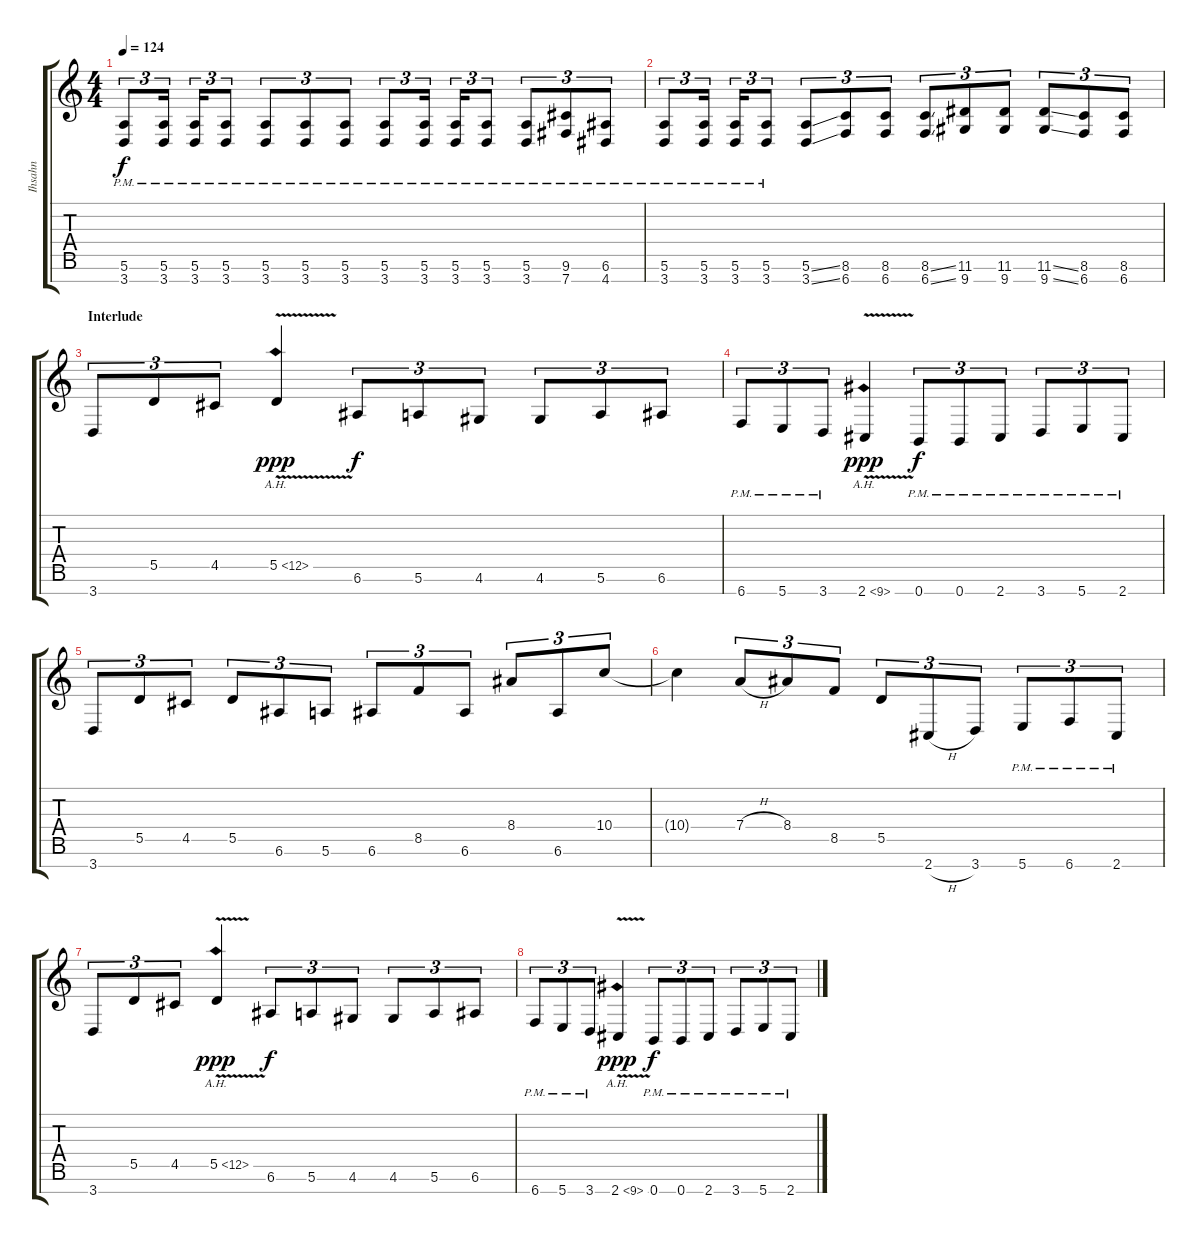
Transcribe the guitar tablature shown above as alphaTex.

\track ("Ihsahn" "Ihsahn") {instrument overdrivenguitar}
\staff {score tabs}
\tuning (E4 B3 G3 D3 A2 E2 B1) {hide}
\ts (4 4)
\tempo 124
\clef g2
\ks c
(5.6{pm} 3.7{pm}).8{tu (3 2) dy f} (5.6{pm} 3.7{pm}).16{tu (3 2)} (5.6{pm} 3.7{pm}).16{tu (3 2)} (5.6{pm} 3.7{pm}).8{tu (3 2)} (5.6{pm} 3.7{pm}).8{tu (3 2)} (5.6{pm} 3.7{pm}).8{tu (3 2)} (5.6{pm} 3.7{pm}).8{tu (3 2)} (5.6{pm} 3.7{pm}).8{tu (3 2)} (5.6{pm} 3.7{pm}).16{tu (3 2)} (5.6{pm} 3.7{pm}).16{tu (3 2)} (5.6{pm} 3.7{pm}).8{tu (3 2)} (5.6{pm} 3.7{pm}).8{tu (3 2)} (9.6{pm} 7.7{pm}).8{tu (3 2)} (6.6{pm} 4.7{pm}).8{tu (3 2)} |
(5.6{pm} 3.7{pm}).8{tu (3 2)} (5.6{pm} 3.7{pm}).16{tu (3 2)} (5.6{pm} 3.7{pm}).16{tu (3 2)} (5.6{pm} 3.7{pm}).8{tu (3 2)} (5.6{ss} 3.7{ss}).8{tu (3 2)} (8.6 6.7).8{tu (3 2)} (8.6 6.7).8{tu (3 2)} (8.6{ss} 6.7{ss}).8{tu (3 2)} (11.6 9.7).8{tu (3 2)} (11.6 9.7).8{tu (3 2)} (11.6{ss} 9.7{ss}).8{tu (3 2)} (8.6 6.7).8{tu (3 2)} (8.6 6.7).8{tu (3 2)} |
\section ("" "Interlude")
3.7.8{tu (3 2)} 5.5.8{tu (3 2)} 4.5.8{tu (3 2)} 5.5{ah 7 v}.4{dy ppp} 6.6.8{tu (3 2) dy f} 5.6.8{tu (3 2)} 4.6.8{tu (3 2)} 4.6.8{tu (3 2)} 5.6.8{tu (3 2)} 6.6.8{tu (3 2)} |
6.7{pm}.8{tu (3 2)} 5.7{pm}.8{tu (3 2)} 3.7{pm}.8{tu (3 2)} 2.7{ah 7 v}.4{dy ppp} 0.7{pm}.8{tu (3 2) dy f} 0.7{pm}.8{tu (3 2)} 2.7{pm}.8{tu (3 2)} 3.7{pm}.8{tu (3 2)} 5.7{pm}.8{tu (3 2)} 2.7{pm}.8{tu (3 2)} |
3.7.8{tu (3 2)} 5.5.8{tu (3 2)} 4.5.8{tu (3 2)} 5.5.8{tu (3 2)} 6.6.8{tu (3 2)} 5.6.8{tu (3 2)} 6.6.8{tu (3 2)} 8.5.8{tu (3 2)} 6.6.8{tu (3 2)} 8.4.8{tu (3 2)} 6.6.8{tu (3 2)} 10.4.8{tu (3 2)} |
10.4{t}.4 7.4{h}.8{tu (3 2)} 8.4.8{tu (3 2)} 8.5.8{tu (3 2)} 5.5.8{tu (3 2)} 2.7{h}.8{tu (3 2)} 3.7.8{tu (3 2)} 5.7{pm}.8{tu (3 2)} 6.7{pm}.8{tu (3 2)} 2.7{pm}.8{tu (3 2)} |
3.7.8{tu (3 2)} 5.5.8{tu (3 2)} 4.5.8{tu (3 2)} 5.5{ah 7 v}.4{dy ppp} 6.6.8{tu (3 2) dy f} 5.6.8{tu (3 2)} 4.6.8{tu (3 2)} 4.6.8{tu (3 2)} 5.6.8{tu (3 2)} 6.6.8{tu (3 2)} |
6.7{pm}.8{tu (3 2)} 5.7{pm}.8{tu (3 2)} 3.7{pm}.8{tu (3 2)} 2.7{ah 7 v}.4{dy ppp} 0.7{pm}.8{tu (3 2) dy f} 0.7{pm}.8{tu (3 2)} 2.7{pm}.8{tu (3 2)} 3.7{pm}.8{tu (3 2)} 5.7{pm}.8{tu (3 2)} 2.7{pm}.8{tu (3 2)}
